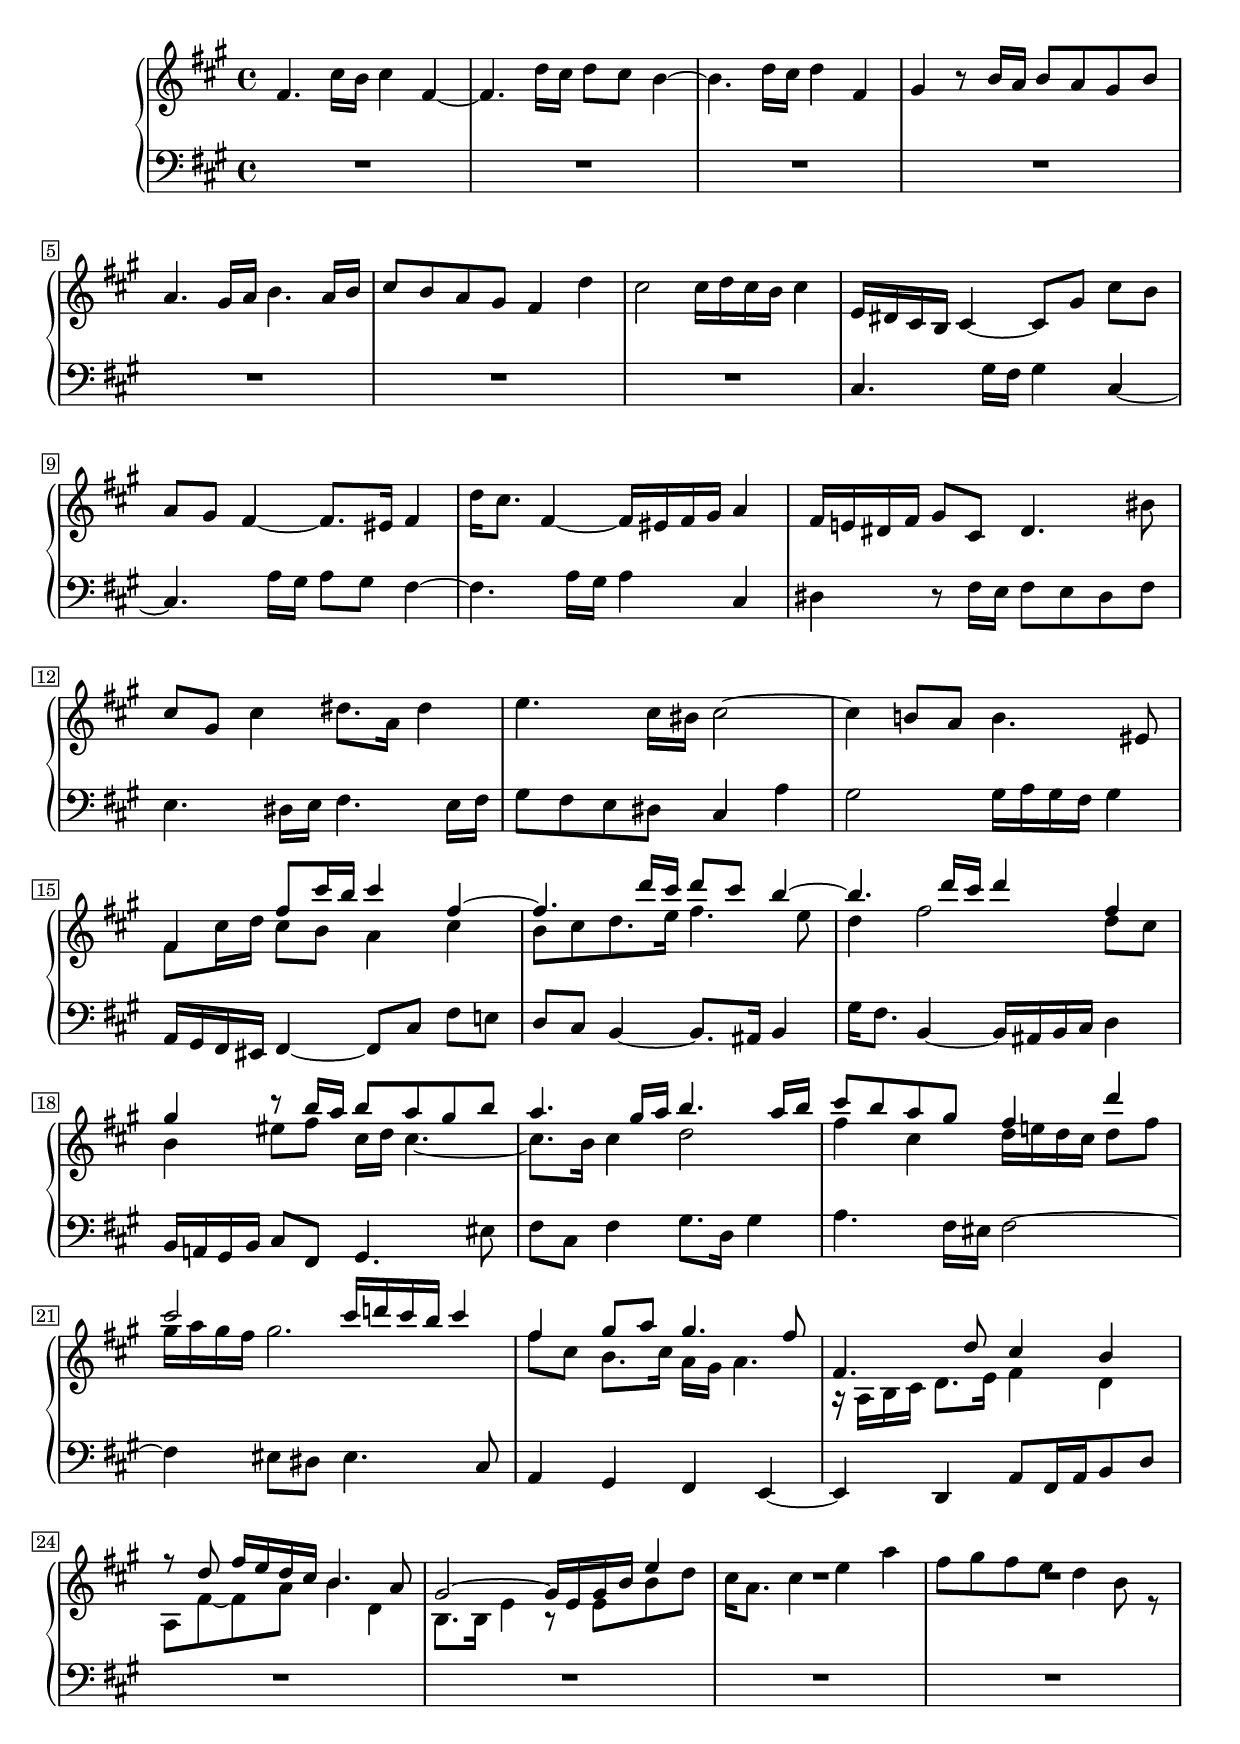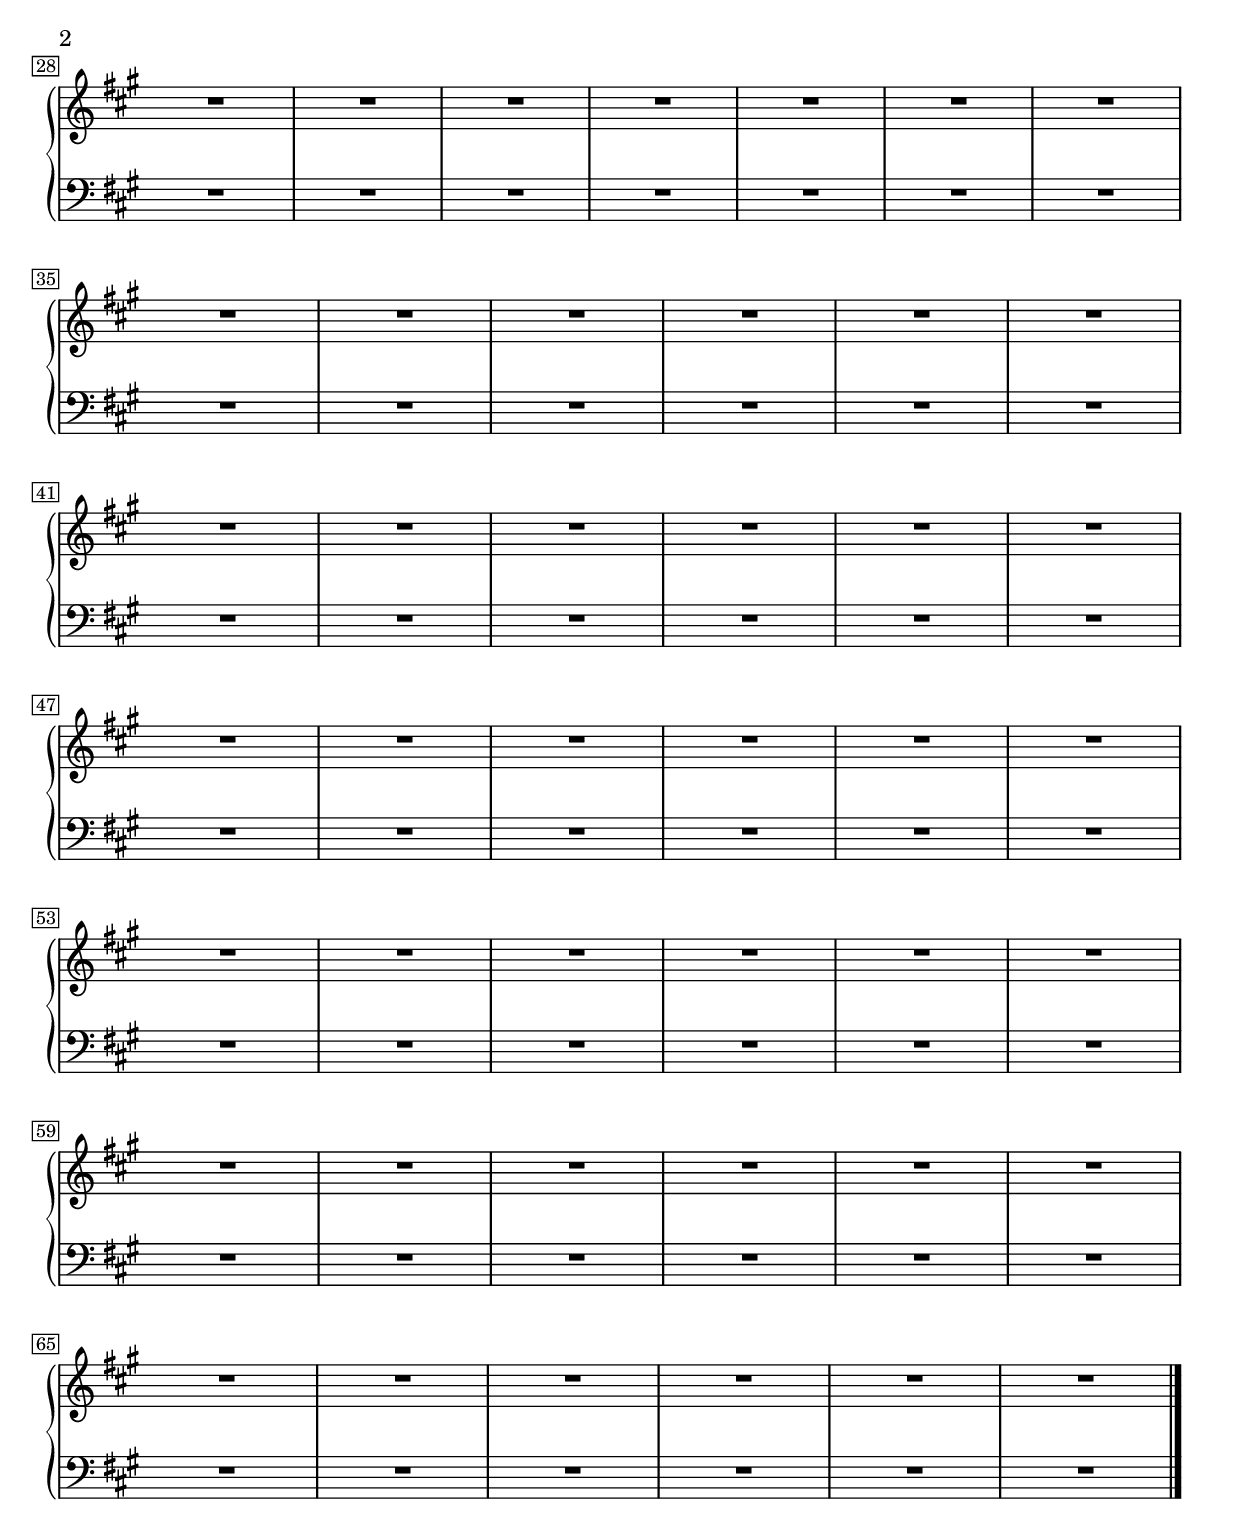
Global = {
  \key fis \minor
  \time 4/4
  \include "../global.ly"
}

Soprano = \context Voice = "one" \relative c' {
  \voiceOne
  \stemUp\tieUp
  \override MultiMeasureRest.staff-position = #0
  %1
  | s1*14
  | fis4 fis'8 cis'16 b cis4 fis,~
  | fis4. d'16 cis d8 cis b4~
  | b4. d16 cis d4 fis,
  | gis4 r8 b16 a b8 a gis b
  | a4. gis16 a b4. a16 b
  %20
  | cis8 b a gis fis4 d'
  | cis2 cis16 d cis b cis4
  | fis, gis8 a gis4. fis8
  | fis,4. d'8 cis4 b
  | r8 d fis16 e d cis b4. a8
  %25
  | gis2~ gis16 e gis b e4

  | R1*45
    \fine
}

Alto = \context Voice = "two" \relative c' {
  \voiceTwo
  \stemNeutral\tieNeutral
  \mergeDifferentlyDottedOn
  %1
  | fis4. cis'16 b cis4 fis,~
  | fis4. d'16 cis d8 cis b4~
  | b4. d16 cis d4 fis,
  | gis4 b8\rest b16 a b8 a gis b
  %5
  | a4. gis16 a b4. a16 b
  | cis8 b a gis fis4 d'
  | cis2 cis16 d cis b cis4
  | e,16 dis cis b cis4~ cis8 gis' cis[ b]
  | a gis fis4~ fis8. eis16 fis4
  %10
  | d'16 cis8. fis,4~ fis16 eis fis gis a4
  | fis16 e dis fis gis8 cis, dis4. bis'8
  | cis gis cis4 dis8. a16 dis4
  | e4. cis16 bis cis2~
  | cis4 b8 a b4. eis,8
  %15
  | \stemDown\tieDown
    fis8 cis'16 d cis8 b a4 cis
  | b8[ cis d8. e16] fis4. e8
  | d4 fis2 d8 cis
  | b4 eis8 fis cis16 d cis4.~
  | cis8. b16 cis4 d2
  %20
  | fis4 cis d16 e d cis d8 fis
  | gis16 a gis fis gis2.
  | fis8 cis b8. cis16 a gis a4.
  | r16 a, b cis d8. e16 fis4 d
  | a8 fis'~ fis a b4 d,
  %25
  | b8. b16 e4 r8 e b' d
  | cis16 a8. cis4 e a
  | fis8 gis fis e d4 b8 r
}

Tenor = \context Voice = "three" \relative c {
  \voiceThree
  \stemUp\tieUp
  \override Rest.staff-position = #0
  %1
}

Bass = \context Voice = "four" \relative c {
  \voiceFour
  \stemNeutral\tieNeutral
  \override MultiMeasureRest.staff-position = #0
  \override Rest.staff-position = #0
  %1
  | R1*7
  | cis4. gis'16 fis gis4 cis,~
  | cis4. a'16 gis a8 gis fis4~
  %10
  | fis4. a16 gis a4 cis,
  | dis4 r8 fis16 e fis8 e dis fis
  | e4. dis16 e fis4. e16 fis
  | gis8 fis e dis cis4 a'
  | gis2 gis16 a gis fis gis4
  %15
  | a,16 gis fis eis fis4~ fis8 cis' fis[ e]
  | d cis b4~ b8. ais16 b4
  | gis'16 fis8. b,4~ b16 ais b cis d4
  | b16 a gis b cis8 fis, gis4. eis'8
  | fis8 cis fis4 gis8. d16 gis4
  %20
  | a4. fis16 eis fis2~
  | fis4 eis8 dis eis4. cis8
  | a4 gis fis e~
  | e d a'8[ fis16 a b8 d]

  | R1*47
    \fine
}

\score {
  \new PianoStaff
  <<
    \accidentalStyle Score.piano
    \context Staff = "upper" <<
      \set Staff.midiInstrument = #"acoustic grand"
      \Global
      \clef treble
      \Soprano
      \Alto
    >>
    \context Staff = "lower" <<
      \set Staff.midiInstrument = #"acoustic grand"
      \Global
      \clef bass
      \Tenor
      \Bass
    >>
  >>
  \header {
    composer = "Andrea Turchetto"
    opus = ##f
    title = \markup { "Fugue on “The final countdown”" }
    subtitle = ##f
  }
  \layout {
    \context {
      \PianoStaff
      \override Parentheses.font-size = #-2
      \override TextScript.font-shape = #'italic
      \override TextScript.font-size = #-1
    }
  }
  \midi {
    \tempo 4 = 100
  }
}
